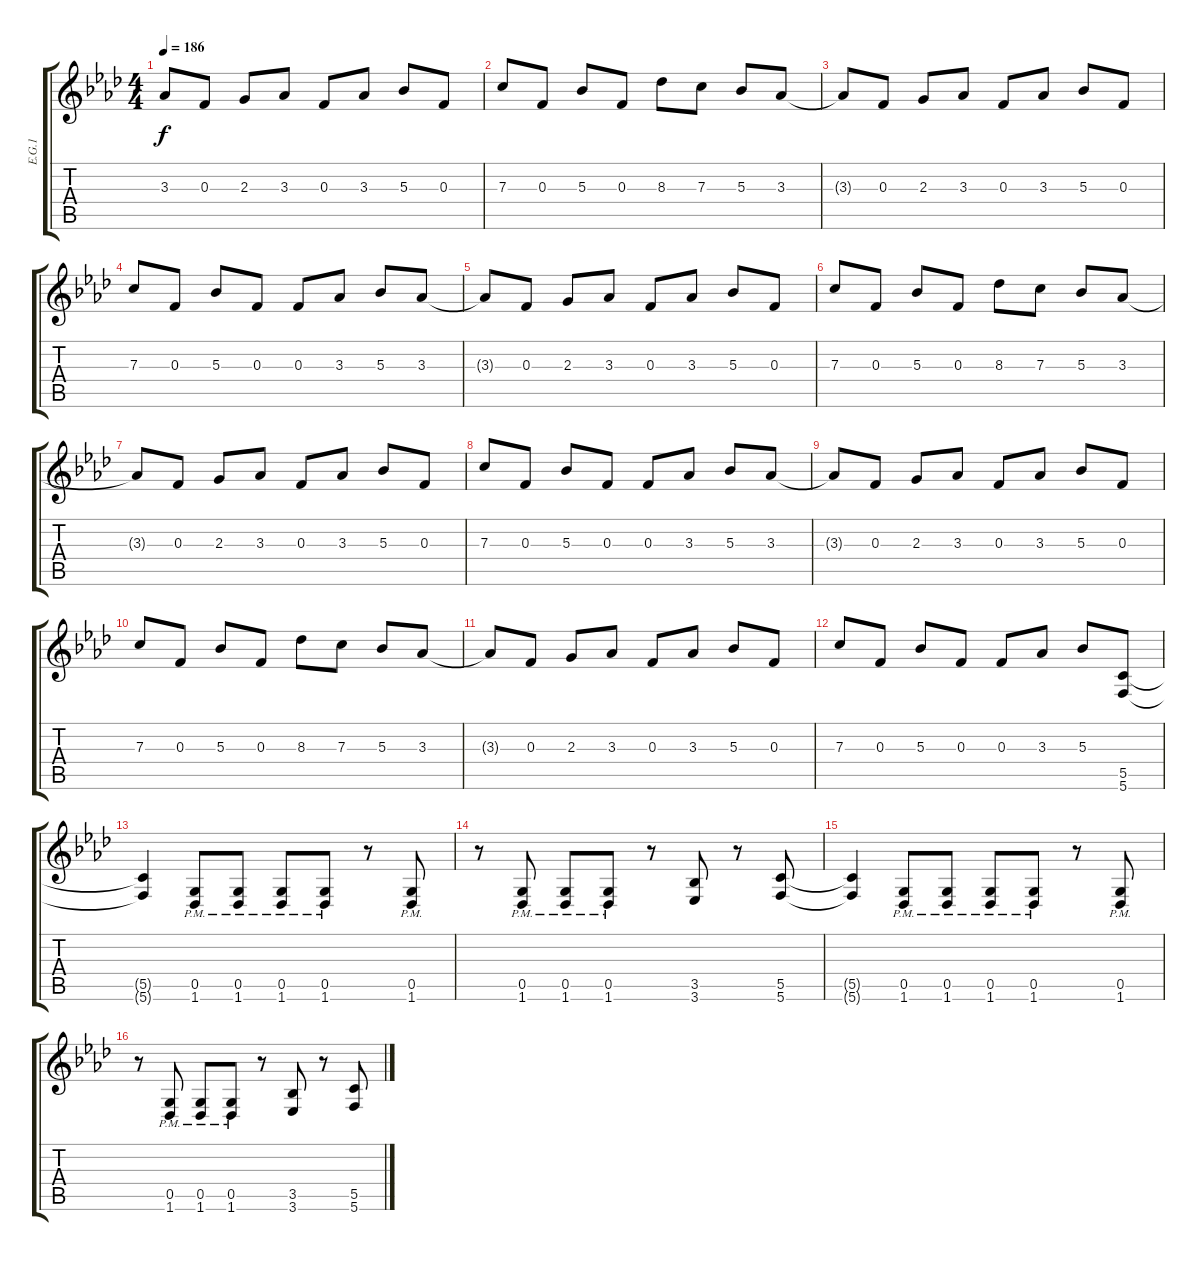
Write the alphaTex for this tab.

\track ("E.G.1" "E.G.1") {instrument distortionguitar}
\staff {score tabs}
\tuning (D4 A3 F3 C3 G2 C2) {hide}
\ts (4 4)
\tempo 186
\clef g2
\ks ab
3.3{t}.8{dy f} 0.3.8 2.3.8 3.3.8 0.3.8 3.3.8 5.3.8 0.3.8 |
7.3.8 0.3.8 5.3.8 0.3.8 8.3.8 7.3.8 5.3.8 3.3.8 |
3.3{t}.8 0.3.8 2.3.8 3.3.8 0.3.8 3.3.8 5.3.8 0.3.8 |
7.3.8 0.3.8 5.3.8 0.3.8 0.3.8 3.3.8 5.3.8 3.3.8 |
3.3{t}.8 0.3.8 2.3.8 3.3.8 0.3.8 3.3.8 5.3.8 0.3.8 |
7.3.8 0.3.8 5.3.8 0.3.8 8.3.8 7.3.8 5.3.8 3.3.8 |
3.3{t}.8 0.3.8 2.3.8 3.3.8 0.3.8 3.3.8 5.3.8 0.3.8 |
7.3.8 0.3.8 5.3.8 0.3.8 0.3.8 3.3.8 5.3.8 3.3.8 |
3.3{t}.8 0.3.8 2.3.8 3.3.8 0.3.8 3.3.8 5.3.8 0.3.8 |
7.3.8 0.3.8 5.3.8 0.3.8 8.3.8 7.3.8 5.3.8 3.3.8 |
3.3{t}.8 0.3.8 2.3.8 3.3.8 0.3.8 3.3.8 5.3.8 0.3.8 |
7.3.8 0.3.8 5.3.8 0.3.8 0.3.8 3.3.8 5.3.8 (5.5 5.6).8 |
(5.5{t} 5.6{t}).4 (0.5{pm} 1.6{pm}).8 (0.5{pm} 1.6{pm}).8 (0.5{pm} 1.6{pm}).8 (0.5{pm} 1.6{pm}).8 r.8 (0.5{pm} 1.6{pm}).8 |
r.8 (0.5{pm} 1.6{pm}).8 (0.5{pm} 1.6{pm}).8 (0.5{pm} 1.6{pm}).8 r.8 (3.5 3.6).8 r.8 (5.5 5.6).8 |
(5.5{t} 5.6{t}).4 (0.5{pm} 1.6{pm}).8 (0.5{pm} 1.6{pm}).8 (0.5{pm} 1.6{pm}).8 (0.5{pm} 1.6{pm}).8 r.8 (0.5{pm} 1.6{pm}).8 |
r.8 (0.5{pm} 1.6{pm}).8 (0.5{pm} 1.6{pm}).8 (0.5{pm} 1.6{pm}).8 r.8 (3.5 3.6).8 r.8 (5.5 5.6).8
